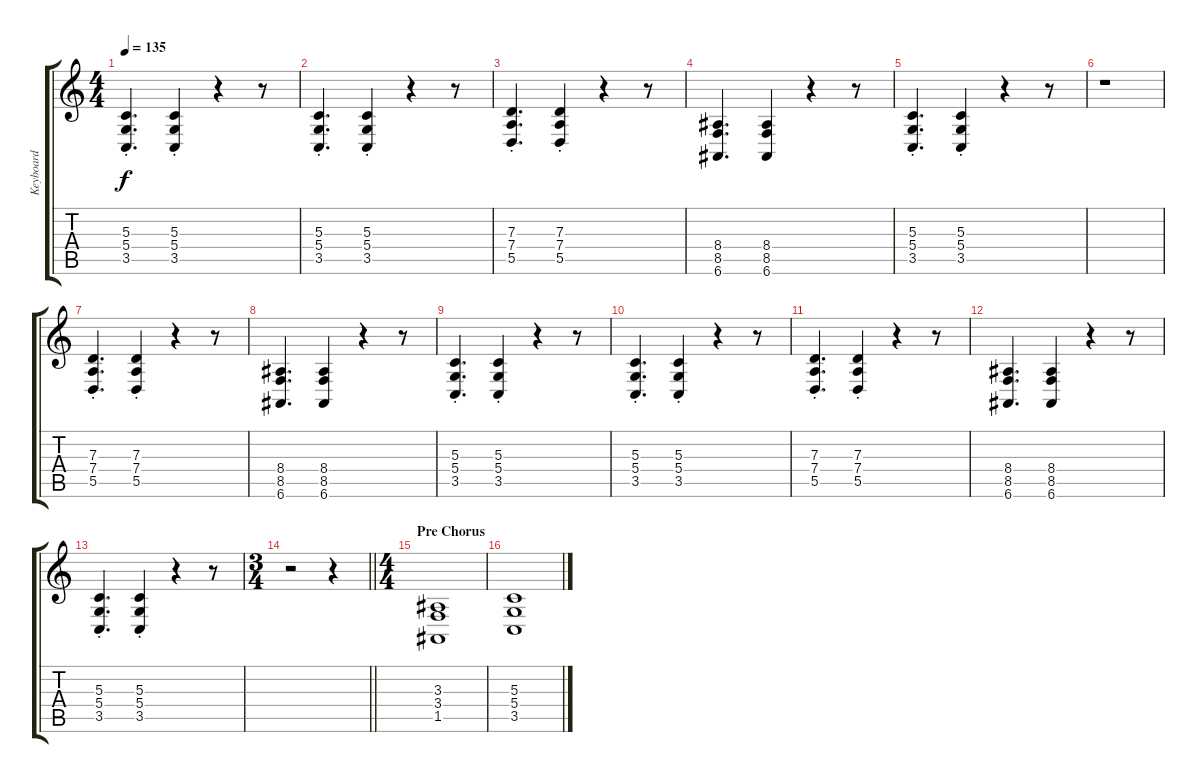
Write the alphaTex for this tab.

\track ("Keyboard" "Keyboard") {instrument synthstrings1}
\staff {score tabs}
\tuning (E4 B3 G3 D3 A2 E2) {hide}
\ts (4 4)
\tempo 135
\clef g2
\ks c
(5.3{st} 5.4 3.5).4{d dy f} (5.3{st} 5.4 3.5).4 r.4 r.8 |
(5.3{st} 5.4 3.5).4{d} (5.3{st} 5.4 3.5).4 r.4 r.8 |
(7.3{st} 7.4 5.5).4{d} (7.3{st} 7.4 5.5).4 r.4 r.8 |
(8.4 8.5 6.6).4{d} (8.4 8.5 6.6).4 r.4 r.8 |
(5.3{st} 5.4 3.5).4{d} (5.3{st} 5.4 3.5).4 r.4 r.8 |
r.1 |
(7.3{st} 7.4 5.5).4{d} (7.3{st} 7.4 5.5).4 r.4 r.8 |
(8.4 8.5 6.6).4{d} (8.4 8.5 6.6).4 r.4 r.8 |
(5.3{st} 5.4 3.5).4{d} (5.3{st} 5.4 3.5).4 r.4 r.8 |
(5.3{st} 5.4 3.5).4{d} (5.3{st} 5.4 3.5).4 r.4 r.8 |
(7.3{st} 7.4 5.5).4{d} (7.3{st} 7.4 5.5).4 r.4 r.8 |
(8.4 8.5 6.6).4{d} (8.4 8.5 6.6).4 r.4 r.8 |
(5.3{st} 5.4 3.5).4{d} (5.3{st} 5.4 3.5).4 r.4 r.8 |
\ts (3 4)
\barLineRight lightlight
r.2 r.4 |
\ts (4 4)
\section ("" "Pre Chorus")
(3.3 3.4 1.5).1 |
(5.3 5.4 3.5).1
